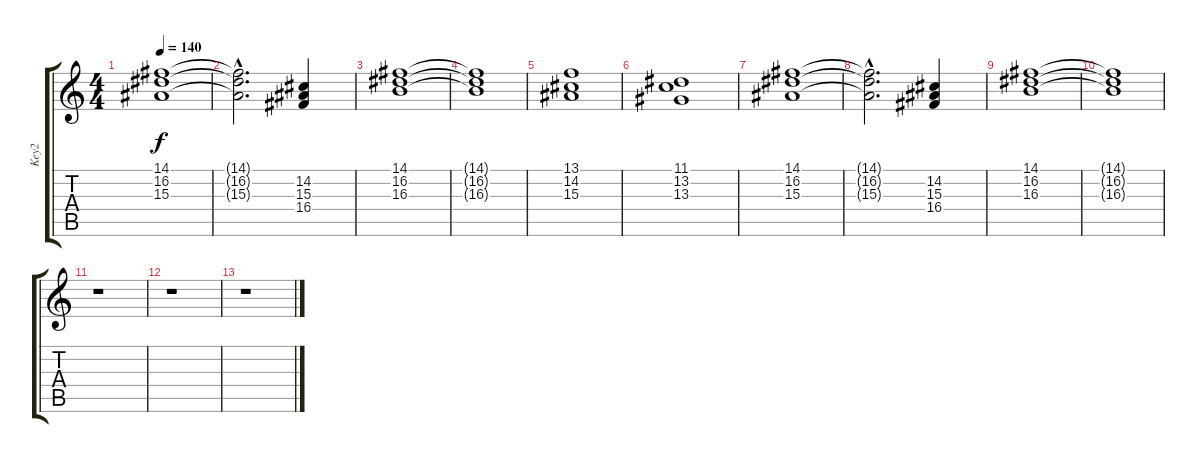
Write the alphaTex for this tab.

\track ("Key2" "Key2") {instrument synthstrings2}
\staff {score tabs}
\tuning (E4 B3 G3 D3 A2 E2) {hide}
\ts (4 4)
\tempo 140
\clef g2
\ks c
(14.1 16.2 15.3).1{dy f} |
(14.1{hac t} 16.2{hac t} 15.3{hac t}).2{d} (14.2 15.3 16.4).4 |
(14.1 16.2 16.3).1 |
(14.1{t} 16.2{t} 16.3{t}).1 |
(13.1 14.2 15.3).1 |
(11.1 13.2 13.3).1 |
(14.1 16.2 15.3).1 |
(14.1{hac t} 16.2{hac t} 15.3{hac t}).2{d} (14.2 15.3 16.4).4 |
(14.1 16.2 16.3).1 |
(14.1{t} 16.2{t} 16.3{t}).1 |
r.1 |
r.1 |
r.1
